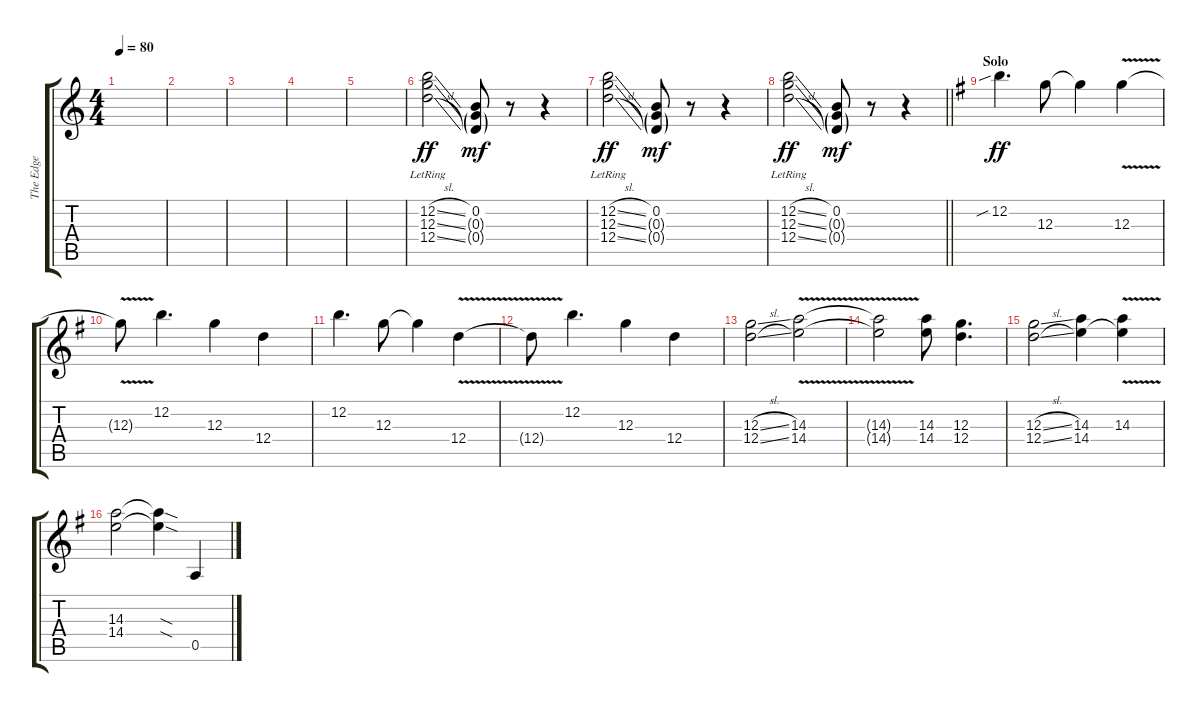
\track ("The Edge" "The Edge") {instrument distortionguitar}
\staff {score tabs}
\tuning (E4 B3 G3 D3 A2 E2) {hide}
\ts (4 4)
\tempo 80
\clef g2
\ks c
|
|
|
|
|
(12.2{sl lr} 12.3{sl lr} 12.4{sl lr}).2{dy ff} (0.2 0.3{g} 0.4{g}).8{dy mf} r.8 r.4 |
(12.2{sl lr} 12.3{sl lr} 12.4{sl lr}).2{dy ff} (0.2 0.3{g} 0.4{g}).8{dy mf} r.8 r.4 |
\barLineRight lightlight
(12.2{sl lr} 12.3{sl lr} 12.4{sl lr}).2{dy ff} (0.2 0.3{g} 0.4{g}).8{dy mf} r.8 r.4 |
\section ("" "Solo")
\ks g
12.2{sib}.4{d dy ff} 12.3.8 12.3{t}.4 12.3{v}.4 |
12.3{t}.8 12.2.4{d} 12.3.4 12.4.4 |
12.2.4{d} 12.3.8 12.3{t}.4 12.4{v}.4 |
12.4{t}.8 12.2.4{d} 12.3.4 12.4.4 |
(12.3{sl} 12.4{sl}).2 (14.3{v} 14.4{v}).2 |
(14.3{v t} 14.4{v t}).2 (14.3 14.4).8 (12.3 12.4).4{d} |
(12.3{sl} 12.4{sl}).2 (14.3 14.4).4 (14.3{v} 14.4{v t}).4 |
(14.3 14.4).2 (14.3{sod t} 14.4{sod t}).4 0.5.4
